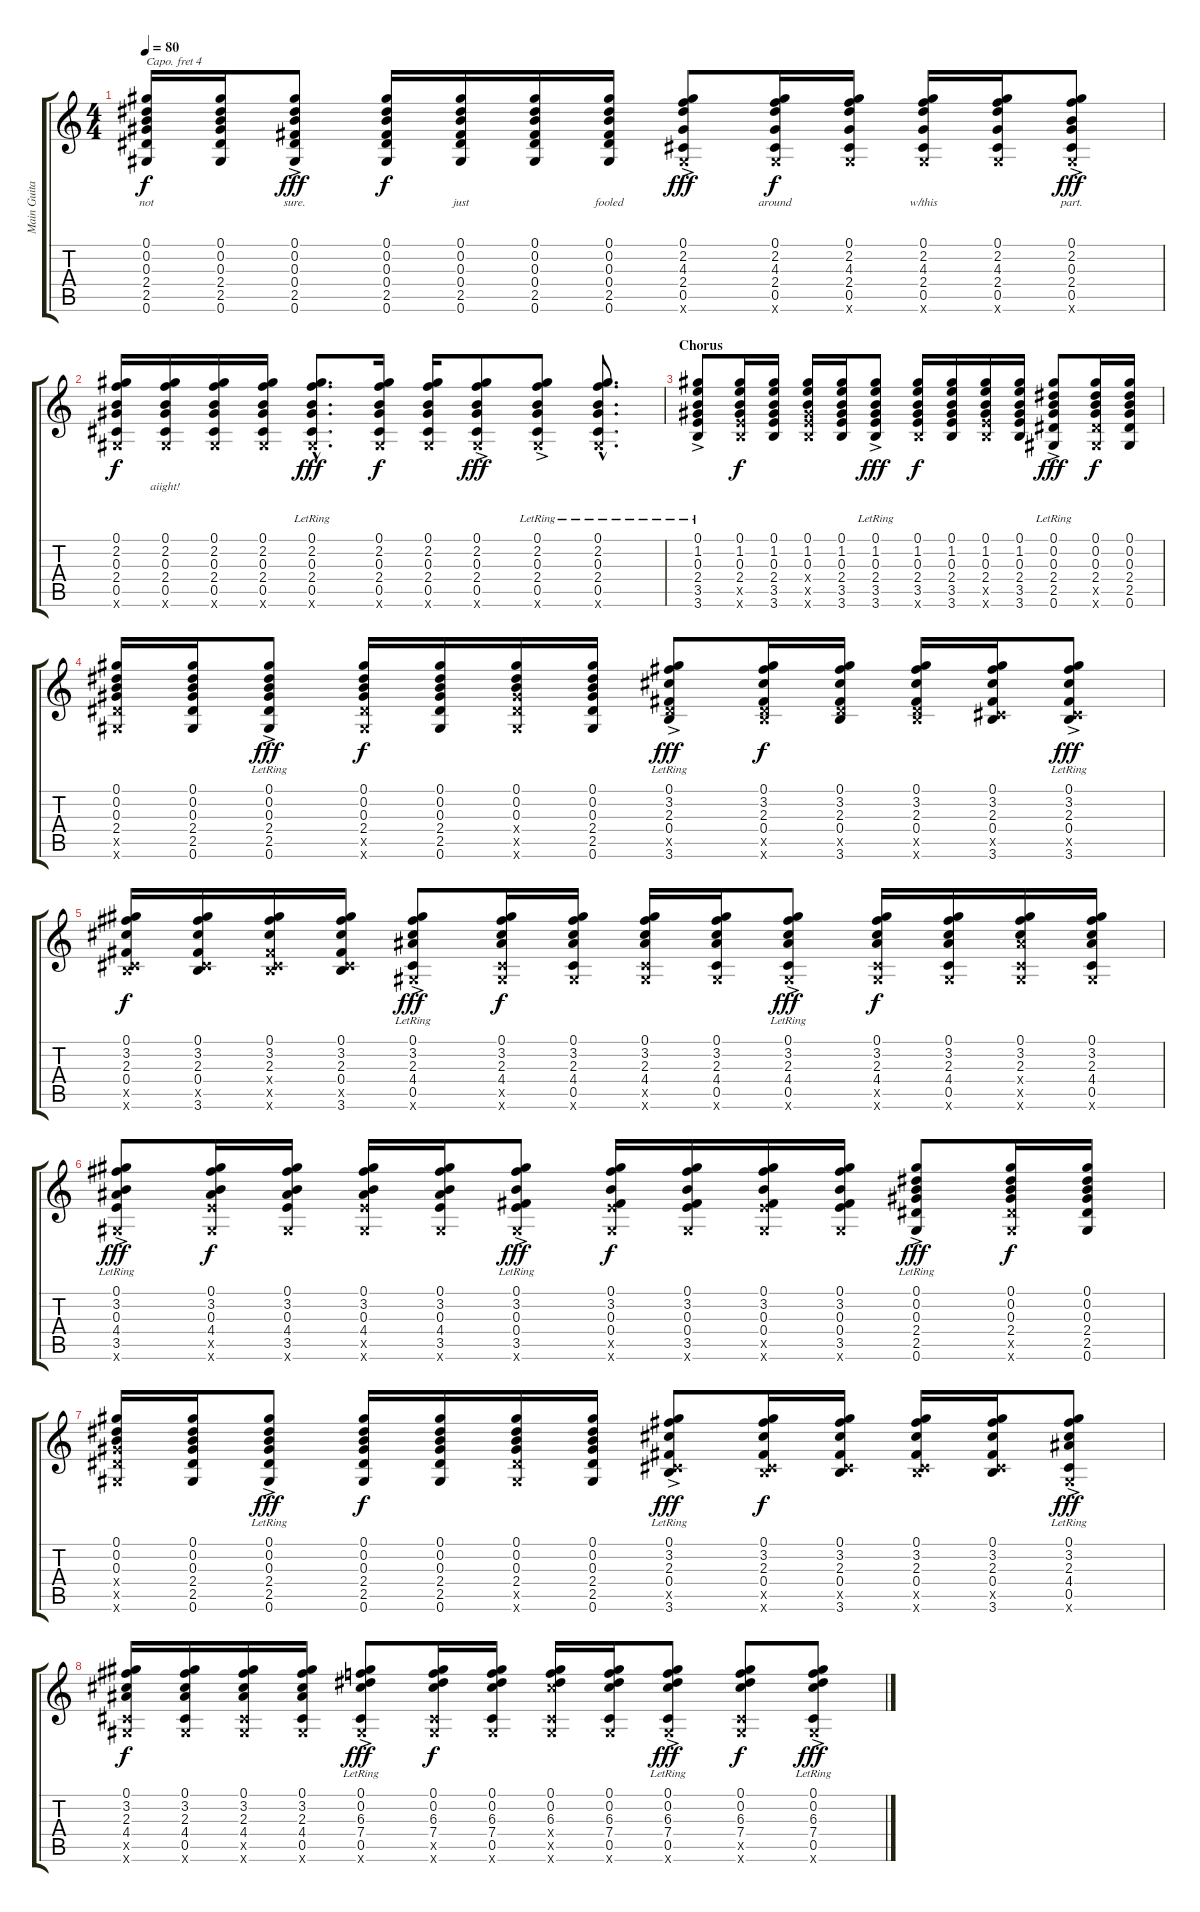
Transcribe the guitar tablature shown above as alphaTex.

\track ("Main Guitar" "Main Guita") {instrument acousticguitarsteel}
\staff {score tabs}
\capo 4
\tuning (E4 B3 G3 D3 A2 E2) {hide}
\ts (4 4)
\tempo 80
\clef g2
\ks c
(0.1 0.2 0.3 2.4 2.5 0.6).16{lyrics (0 "not") lyrics (1 "") lyrics (2 "") lyrics (3 "") lyrics (4 "") dy f} (0.1 0.2 0.3 2.4 2.5 0.6).16{lyrics (0 "") lyrics (1 "") lyrics (2 "") lyrics (3 "") lyrics (4 "")} (0.1{ac} 0.2{ac} 0.3{ac} 0.4{ac} 2.5{ac} 0.6{ac}).8{lyrics (0 "sure.") lyrics (1 "") lyrics (2 "") lyrics (3 "") lyrics (4 "") dy fff} (0.1 0.2 0.3 0.4 2.5 0.6).16{lyrics (0 "") lyrics (1 "") lyrics (2 "") lyrics (3 "") lyrics (4 "") dy f} (0.1 0.2 0.3 0.4 2.5 0.6).16{lyrics (0 "just") lyrics (1 "") lyrics (2 "") lyrics (3 "") lyrics (4 "")} (0.1 0.2 0.3 0.4 2.5 0.6).16{lyrics (0 "") lyrics (1 "") lyrics (2 "") lyrics (3 "") lyrics (4 "")} (0.1 0.2 0.3 0.4 2.5 0.6).16{lyrics (0 "fooled") lyrics (1 "") lyrics (2 "") lyrics (3 "") lyrics (4 "")} (0.1 2.2{ac} 4.3{ac} 2.4{ac} 0.5{ac} 0.6{ac x}).8{lyrics (0 "") lyrics (1 "") lyrics (2 "") lyrics (3 "") lyrics (4 "") dy fff} (0.1 2.2 4.3 2.4 0.5 0.6{x}).16{lyrics (0 "around") lyrics (1 "") lyrics (2 "") lyrics (3 "") lyrics (4 "") dy f} (0.1 2.2 4.3 2.4 0.5 0.6{x}).16{lyrics (0 "") lyrics (1 "") lyrics (2 "") lyrics (3 "") lyrics (4 "")} (0.1 2.2 4.3 2.4 0.5 0.6{x}).16{lyrics (0 "w/this") lyrics (1 "") lyrics (2 "") lyrics (3 "") lyrics (4 "")} (0.1 2.2 4.3 2.4 0.5 0.6{x}).16{lyrics (0 "") lyrics (1 "") lyrics (2 "") lyrics (3 "") lyrics (4 "")} (0.1{ac} 2.2{ac} 0.3{ac} 2.4{ac} 0.5{ac} 0.6{ac x}).8{lyrics (0 "part.") lyrics (1 "") lyrics (2 "") lyrics (3 "") lyrics (4 "") dy fff} |
(0.1 2.2 0.3 2.4 0.5 0.6{x}).16{lyrics (0 "") lyrics (1 "") lyrics (2 "") lyrics (3 "") lyrics (4 "") dy f} (0.1 2.2 0.3 2.4 0.5 0.6{x}).16{lyrics (0 "aiight!") lyrics (1 "") lyrics (2 "") lyrics (3 "") lyrics (4 "")} (0.1 2.2 0.3 2.4 0.5 0.6{x}).16 (0.1 2.2 0.3 2.4 0.5 0.6{x}).16 (0.1{hac lr} 2.2{hac lr} 0.3{hac lr} 2.4{hac lr} 0.5{hac lr} 0.6{hac x}).8{d dy fff} (0.1 2.2 0.3 2.4 0.5 0.6{x}).16{dy f} (0.1 2.2 0.3 2.4 0.5 0.6{x}).16 (0.1 2.2{ac} 0.3{ac} 2.4{ac} 0.5{ac} 0.6{ac x}).8{dy fff} (0.1{ac} 2.2{ac lr} 0.3{ac lr} 2.4{ac lr} 0.5{ac lr} 0.6{ac x}).8 (0.1{hac lr} 2.2{hac lr} 0.3{hac lr} 2.4{hac lr} 0.5{hac lr} 0.6{hac x}).8{d} |
\section ("" "Chorus")
(0.1{ac lr} 1.2{ac lr} 0.3{ac lr} 2.4{ac lr} 3.5{ac lr} 3.6{ac lr}).8 (0.1 1.2 0.3 2.4 3.5{x} 3.6{x}).16{dy f} (0.1 1.2 0.3 2.4 3.5 3.6).16 (0.1 1.2 0.3 2.4{x} 3.5{x} 3.6{x}).16 (0.1 1.2 0.3 2.4 3.5 3.6).16 (0.1{ac lr} 1.2{ac lr} 0.3{ac lr} 2.4{ac lr} 3.5{ac lr} 3.6{ac lr}).8{dy fff} (0.1 1.2 0.3 2.4 3.5 3.6{x}).16{dy f} (0.1 1.2 0.3 2.4 3.5 3.6).16 (0.1 1.2 0.3 2.4 3.5{x} 3.6{x}).16 (0.1 1.2 0.3 2.4 3.5 3.6).16 (0.1{ac lr} 0.2{ac lr} 0.3{ac lr} 2.4{ac lr} 2.5{ac lr} 0.6{ac lr}).8{dy fff} (0.1 0.2 0.3 2.4 2.5{x} 0.6{x}).16{dy f} (0.1 0.2 0.3 2.4 2.5 0.6).16 |
(0.1 0.2 0.3 2.4 2.5{x} 0.6{x}).16 (0.1 0.2 0.3 2.4 2.5 0.6).16 (0.1{ac lr} 0.2{ac lr} 0.3{ac lr} 2.4{ac lr} 2.5{ac lr} 0.6{ac lr}).8{dy fff} (0.1 0.2 0.3 2.4 2.5{x} 0.6{x}).16{dy f} (0.1 0.2 0.3 2.4 2.5 0.6).16 (0.1 0.2 0.3 2.4{x} 2.5{x} 0.6{x}).16 (0.1 0.2 0.3 2.4 2.5 0.6).16 (0.1{ac lr} 3.2{ac lr} 2.3{ac lr} 0.4{ac lr} 2.5{ac x} 3.6{ac lr}).8{dy fff} (0.1 3.2 2.3 0.4 2.5{x} 3.6{x}).16{dy f} (0.1 3.2 2.3 0.4 2.5{x} 3.6).16 (0.1 3.2 2.3 0.4 2.5{x} 3.6{x}).16 (0.1 3.2 2.3 0.4 0.5{x} 3.6).16 (0.1{ac lr} 3.2{ac lr} 2.3{ac lr} 0.4{ac lr} 0.5{ac x} 3.6{ac lr}).8{dy fff} |
(0.1 3.2 2.3 0.4 0.5{x} 3.6{x}).16{dy f} (0.1 3.2 2.3 0.4 0.5{x} 3.6).16 (0.1 3.2 2.3 0.4{x} 0.5{x} 3.6{x}).16 (0.1 3.2 2.3 0.4 0.5{x} 3.6).16 (0.1{ac lr} 3.2{ac lr} 2.3{ac lr} 4.4{ac lr} 0.5{ac lr} 0.6{ac x}).8{dy fff} (0.1 3.2 2.3 4.4 0.5{x} 0.6{x}).16{dy f} (0.1 3.2 2.3 4.4 0.5 0.6{x}).16 (0.1 3.2 2.3 4.4 0.5{x} 0.6{x}).16 (0.1 3.2 2.3 4.4 0.5 0.6{x}).16 (0.1{ac lr} 3.2{ac lr} 2.3{ac lr} 4.4{ac lr} 0.5{ac lr} 0.6{ac x}).8{dy fff} (0.1 3.2 2.3 4.4 0.5{x} 0.6{x}).16{dy f} (0.1 3.2 2.3 4.4 0.5 0.6{x}).16 (0.1 3.2 2.3 4.4{x} 0.5{x} 0.6{x}).16 (0.1 3.2 2.3 4.4 0.5 0.6{x}).16 |
(0.1{ac lr} 3.2{ac lr} 0.3{ac lr} 4.4{ac} 3.5{ac lr} 0.6{ac x}).8{dy fff} (0.1 3.2 0.3 4.4 3.5{x} 0.6{x}).16{dy f} (0.1 3.2 0.3 4.4 3.5 0.6{x}).16 (0.1 3.2 0.3 4.4 3.5{x} 0.6{x}).16 (0.1 3.2 0.3 4.4 3.5 0.6{x}).16 (0.1{ac lr} 3.2{ac lr} 0.3{ac lr} 0.4{ac lr} 3.5{ac lr} 0.6{ac x}).8{dy fff} (0.1 3.2 0.3 0.4 3.5{x} 0.6{x}).16{dy f} (0.1 3.2 0.3 0.4 3.5 0.6{x}).16 (0.1 3.2 0.3 0.4 3.5{x} 0.6{x}).16 (0.1 3.2 0.3 0.4 3.5 0.6{x}).16 (0.1{ac lr} 0.2{ac lr} 0.3{ac lr} 2.4{ac lr} 2.5{ac lr} 0.6{ac lr}).8{dy fff} (0.1 0.2 0.3 2.4 2.5{x} 0.6{x}).16{dy f} (0.1 0.2 0.3 2.4 2.5 0.6).16 |
(0.1 0.2 0.3 2.4{x} 2.5{x} 0.6{x}).16 (0.1 0.2 0.3 2.4 2.5 0.6).16 (0.1{ac lr} 0.2{ac} 0.3{ac lr} 2.4{ac lr} 2.5{ac lr} 0.6{ac lr}).8{dy fff} (0.1 0.2 0.3 2.4 2.5 0.6).16{dy f} (0.1 0.2 0.3 2.4 2.5 0.6).16 (0.1 0.2 0.3 2.4 2.5{x} 0.6{x}).16 (0.1 0.2 0.3 2.4 2.5 0.6).16 (0.1{ac lr} 3.2{ac lr} 2.3{ac lr} 0.4{ac lr} 0.5{ac x} 3.6{ac lr}).8{dy fff} (0.1 3.2 2.3 0.4 0.5{x} 3.6{x}).16{dy f} (0.1 3.2 2.3 0.4 0.5{x} 3.6).16 (0.1 3.2 2.3 0.4 0.5{x} 3.6{x}).16 (0.1 3.2 2.3 0.4 0.5{x} 3.6).16 (0.1{ac lr} 3.2{lr} 2.3{ac lr} 4.4{ac lr} 0.5{ac lr} 0.6{ac x}).8{dy fff} |
(0.1 3.2 2.3 4.4 0.5{x} 0.6{x}).16{dy f} (0.1 3.2 2.3 4.4 0.5 0.6{x}).16 (0.1 3.2 2.3 4.4 0.5{x} 0.6{x}).16 (0.1 3.2 2.3 4.4 0.5 0.6{x}).16 (0.1{ac lr} 0.2{ac lr} 6.3{ac lr} 7.4{ac lr} 0.5{ac lr} 0.6{ac x}).8{dy fff} (0.1 0.2 6.3 7.4 0.5{x} 0.6{x}).16{dy f} (0.1 0.2 6.3 7.4 0.5 0.6{x}).16 (0.1 0.2 6.3 7.4{x} 0.5{x} 0.6{x}).16 (0.1 0.2 6.3 7.4 0.5 0.6{x}).16 (0.1{ac lr} 0.2{ac lr} 6.3{ac lr} 7.4{ac lr} 0.5{ac lr} 0.6{ac x}).8{dy fff} (0.1 0.2 6.3 7.4 0.5{x} 0.6{x}).8{dy f} (0.1{ac lr} 0.2{ac lr} 6.3{ac lr} 7.4{ac lr} 0.5{ac lr} 0.6{ac x}).8{dy fff}
